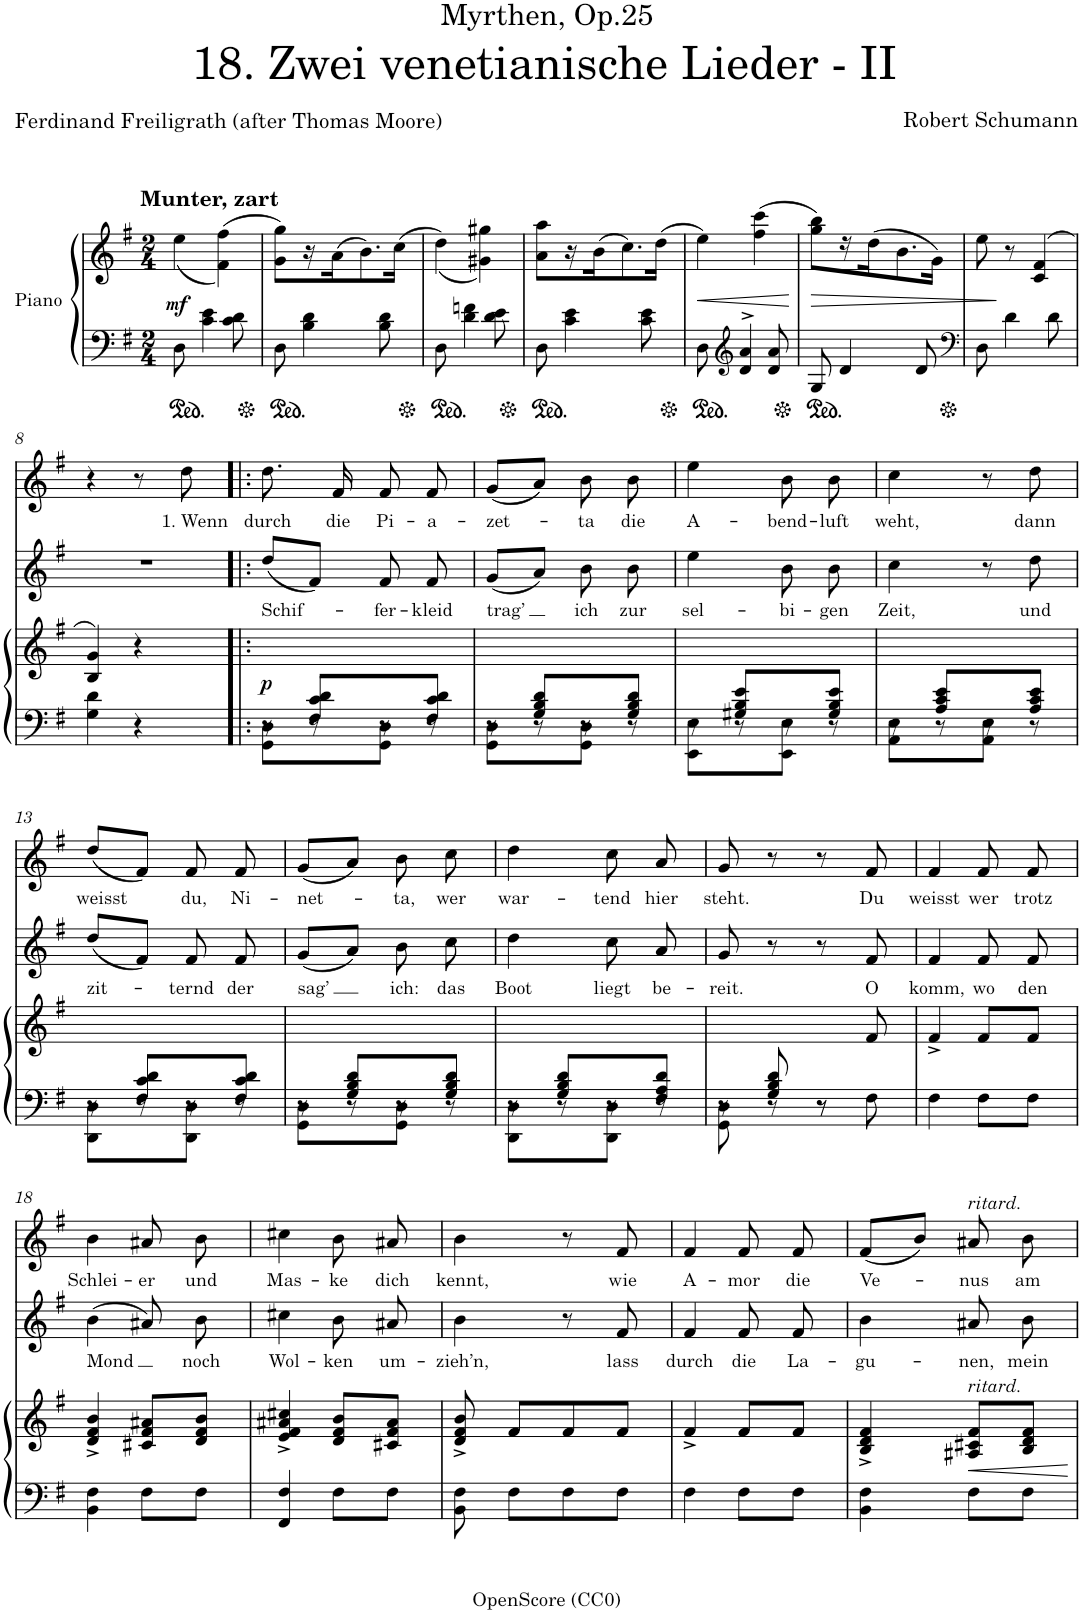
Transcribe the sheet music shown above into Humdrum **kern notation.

**kern	**kern	**dynam	**kern	**text	**kern	**text
*part3	*part3	*part3	*part2	*part2	*part1	*part1
*staff4	*staff3	*staff3/4	*staff2	*staff2	*staff1	*staff1
*I"Piano	*	*	*I"Voice (verse 2)	*	*I"Voice (verse 1)	*
*I'Pno	*	*	*	*	*	*
*clefF4	*clefG2	*	*clefG2	*	*clefG2	*
*k[f#]	*k[f#]	*	*k[f#]	*	*k[f#]	*
*M2/4	*M2/4	*	*M2/4	*	*M2/4	*
=1	=1	=1	=1	=1	=1	=1
!	!	!	!	!	!LO:TX:a:B:t=Munter, zart	!
!	!	!LO:DY:b	!	!	!	!
8D\	(<4ee\	mf	2r	.	2r	.
4c\ 4e\	.	.	.	.	.	.
.	(4f#\ 4ff#\)	.	.	.	.	.
8c\ 8d\	.	.	.	.	.	.
=2	=2	=2	=2	=2	=2	=2
8D\	8g\ 8gg\L)	.	2r	.	2r	.
4B\ 4d\	16r	.	.	.	.	.
.	(16a\J	.	.	.	.	.
.	8.b\)	.	.	.	.	.
8B\ 8d\	.	.	.	.	.	.
.	(16cc\Jk	.	.	.	.	.
=3	=3	=3	=3	=3	=3	=3
8D\	(<4dd\)	.	2r	.	2r	.
4d\ 4fn\	.	.	.	.	.	.
.	4g#X\ 4gg#X\)	.	.	.	.	.
8d\ 8e\	.	.	.	.	.	.
=4	=4	=4	=4	=4	=4	=4
8D\	8a\ 8aa\L	.	2r	.	2r	.
4c\ 4e\	16r	.	.	.	.	.
.	(16b\J	.	.	.	.	.
.	8.cc\)	.	.	.	.	.
8c\ 8e\	.	.	.	.	.	.
.	(16dd\Jk	.	.	.	.	.
=5	=5	=5	=5	=5	=5	=5
!	!	!LO:HP:b	!	!	!	!
8D\	4ee\)	<	2r	.	2r	.
*clefG2	*	*	*	*	*	*
4d/^> 4a/^>	.	.	.	.	.	.
.	(4ff#\ 4ccc\	.	.	.	.	.
8d/ 8a/	.	.	.	.	.	.
.	.	[	.	.	.	.
=6	=6	=6	=6	=6	=6	=6
!	!	!LO:HP:b	!	!	!	!
8G/	8gg\ 8bb\L)	>	2r	.	2r	.
4d/	16r	.	.	.	.	.
.	(16dd\J	.	.	.	.	.
.	8.b\	.	.	.	.	.
8d/	.	.	.	.	.	.
.	16g\Jk)	.	.	.	.	.
=7	=7	=7	=7	=7	=7	=7
*clefF4	*	*	*	*	*	*
8D\	8ee\	.	2r	.	2r	.
4d\	8r	]	.	.	.	.
.	(>4c/ 4f#/	.	.	.	.	.
8d\	.	.	.	.	.	.
!!LO:LB:g=z
=8	=8	=8	=8	=8	=8	=8
4G\ 4d\	4B/ 4g/)	.	2r	.	4r	.
4r	4r	.	.	.	8r	.
!	!	!	!	!	!	!LO:LY:b
.	.	.	.	.	8dd\	1. Wenn
=9!|:	=9!|:	=9!|:	=9!|:	=9!|:	=9!|:	=9!|:
*^	*	*	*	*	*	*
!	!	!	!LO:DY:b	!	!LO:LY:b	!	!LO:LY:b
8ryy	8GG\ 8D\L	8r	p	(8dd/L	Schif-	8.dd\	durch
8F#/ 8c/ 8d/L	8r	8ryy	.	8f#/J)	.	.	.
!	!	!	!	!	!	!	!LO:LY:b
.	.	.	.	.	.	16f#/	die
!	!	!	!	!	!LO:LY:b	!	!LO:LY:b
8ryy	8GG\ 8D\J	8r	.	8f#/	-fer-	8f#/	Pi-
!	!	!	!	!	!LO:LY:b	!	!LO:LY:b
8F#/ 8c/ 8d/J	8r	8ryy	.	8f#/	-kleid	8f#/	-a-
=10	=10	=10	=10	=10	=10	=10	=10
!	!	!	!	!	!LO:LY:b	!	!LO:LY:b
8ryy	8GG\ 8D\L	8r	.	(8g/L	trag’	(8g/L	-zet-
8G/ 8B/ 8d/L	8r	8ryy	.	8a/J)	.	8a/J)	.
!	!	!	!	!	!LO:LY:b	!	!LO:LY:b
8ryy	8GG\ 8D\J	8r	.	8b\	ich	8b\	-ta
!	!	!	!	!	!LO:LY:b	!	!LO:LY:b
8G/ 8B/ 8d/J	8r	8ryy	.	8b\	zur	8b\	die
=11	=11	=11	=11	=11	=11	=11	=11
!	!	!	!	!	!LO:LY:b	!	!LO:LY:b
8ryy	8EE\ 8E\L	8r	.	4ee\	sel-	4ee\	A-
8G#X/ 8B/ 8e/L	8r	8ryy	.	.	.	.	.
!	!	!	!	!	!LO:LY:b	!	!LO:LY:b
8ryy	8EE\ 8E\J	8r	.	8b\	-bi-	8b\	-bend-
!	!	!	!	!	!LO:LY:b	!	!LO:LY:b
8G#/ 8B/ 8e/J	8r	8ryy	.	8b\	-gen	8b\	-luft
=12	=12	=12	=12	=12	=12	=12	=12
!	!	!	!	!	!LO:LY:b	!	!LO:LY:b
8ryy	8AA\ 8E\L	8r	.	4cc\	Zeit,	4cc\	weht,
8A/ 8c/ 8e/L	8r	8ryy	.	.	.	.	.
8ryy	8AA\ 8E\J	8r	.	8r	.	8r	.
!	!	!	!	!	!LO:LY:b	!	!LO:LY:b
8A/ 8c/ 8e/J	8r	8ryy	.	8dd\	und	8dd\	dann
!!LO:LB:g=z
=13	=13	=13	=13	=13	=13	=13	=13
!	!	!	!	!	!LO:LY:b	!	!LO:LY:b
8ryy	8DD\ 8D\L	8r	.	(8dd/L	zit-	(8dd/L	weisst
8F#/ 8c/ 8d/L	8r	8ryy	.	8f#/J)	.	8f#/J)	.
!	!	!	!	!	!LO:LY:b	!	!LO:LY:b
8ryy	8DD\ 8D\J	8r	.	8f#/	-ternd	8f#/	du,
!	!	!	!	!	!LO:LY:b	!	!LO:LY:b
8F#/ 8c/ 8d/J	8r	8ryy	.	8f#/	der	8f#/	Ni-
=14	=14	=14	=14	=14	=14	=14	=14
!	!	!	!	!	!LO:LY:b	!	!LO:LY:b
8ryy	8GG\ 8D\L	8r	.	(8g/L	-sag’	(8g/L	-net-
8G/ 8B/ 8d/L	8r	8ryy	.	8a/J)	.	8a/J)	.
!	!	!	!	!	!LO:LY:b	!	!LO:LY:b
8ryy	8GG\ 8D\J	8r	.	8b\	ich:	8b\	-ta,
!	!	!	!	!	!LO:LY:b	!	!LO:LY:b
8G/ 8B/ 8d/J	8r	8ryy	.	8cc\	das	8cc\	wer
=15	=15	=15	=15	=15	=15	=15	=15
!	!	!	!	!	!LO:LY:b	!	!LO:LY:b
8ryy	8DD\ 8D\L	8r	.	4dd\	Boot	4dd\	war-
8G/ 8B/ 8d/L	8r	8ryy	.	.	.	.	.
!	!	!	!	!	!LO:LY:b	!	!LO:LY:b
8ryy	8DD\ 8D\J	8r	.	8cc\	liegt	8cc\	-tend
!	!	!	!	!	!LO:LY:b	!	!LO:LY:b
8F#/ 8A/ 8d/J	8r	8ryy	.	8a/	be-	8a/	hier
=16	=16	=16	=16	=16	=16	=16	=16
!	!	!	!	!	!LO:LY:b	!	!LO:LY:b
8ryy	8GG\ 8D\	8r	.	8g/	-reit.	8g/	steht.
8G/ 8B/ 8d/	8r	8ryy	.	8r	.	8r	.
4ryy	8r	8r	.	8r	.	8r	.
!	!	!	!	!	!LO:LY:b	!	!LO:LY:b
.	8F#\	8f#/	.	8f#/	O	8f#/	Du
=17	=17	=17	=17	=17	=17	=17	=17
!	!	!	!	!	!LO:LY:b	!	!LO:LY:b
*v	*v	*	*	*	*	*	*
4F#^\	4f#^/	.	4f#/	komm,	4f#/	weisst
!	!	!	!	!LO:LY:b	!	!LO:LY:b
8F#\L	8f#/L	.	8f#/	wo	8f#/	wer
!	!	!	!	!LO:LY:b	!	!LO:LY:b
8F#\J	8f#/J	.	8f#/	den	8f#/	trotz
!!LO:LB:g=z
=18	=18	=18	=18	=18	=18	=18
!	!	!	!	!LO:LY:b	!	!LO:LY:b
4BB\^ 4F#\^	4d/^ 4f#/^ 4b/^	.	(4b\	Mond	4b\	Schlei-
!	!	!	!	!	!	!LO:LY:b
8F#\L	8c#X/ 8f#/ 8a#X/L	.	8a#X/)	.	8a#X/	-er
!	!	!	!	!LO:LY:b	!	!LO:LY:b
8F#\J	8d/ 8f#/ 8b/J	.	8b\	noch	8b\	und
=19	=19	=19	=19	=19	=19	=19
!	!	!	!	!LO:LY:b	!	!LO:LY:b
4FF#/^ 4F#/^	4e/^ 4f#/^ 4a#X/^ 4cc#X/^	.	4cc#X\	Wol-	4cc#X\	Mas-
!	!	!	!	!LO:LY:b	!	!LO:LY:b
8F#\L	8d/ 8f#/ 8b/L	.	8b\	-ken	8b\	-ke
!	!	!	!	!LO:LY:b	!	!LO:LY:b
8F#\J	8c#X/ 8f#/ 8a#/J	.	8a#X/	um-	8a#X/	dich
=20	=20	=20	=20	=20	=20	=20
!	!	!	!	!LO:LY:b	!	!LO:LY:b
8BB\^ 8F#\^	8d/^ 8f#/^ 8b/^	.	4b\	-zieh’n,	4b\	kennt,
8F#\L	8f#/L	.	.	.	.	.
8F#\	8f#/	.	8r	.	8r	.
!	!	!	!	!LO:LY:b	!	!LO:LY:b
8F#\J	8f#/J	.	8f#/	lass	8f#/	wie
=21	=21	=21	=21	=21	=21	=21
!	!	!	!	!LO:LY:b	!	!LO:LY:b
4F#^\	4f#^/	.	4f#/	durch	4f#/	A-
!	!	!	!	!LO:LY:b	!	!LO:LY:b
8F#\L	8f#/L	.	8f#/	die	8f#/	-mor
!	!	!	!	!LO:LY:b	!	!LO:LY:b
8F#\J	8f#/J	.	8f#/	La-	8f#/	die
=22	=22	=22	=22	=22	=22	=22
!	!	!	!	!LO:LY:b	!	!LO:LY:b
4BB\^ 4F#\^	4B/^ 4d/^ 4f#/^	.	4b\	-gu-	(8f#/L	Ve-
.	.	.	.	.	8b/J)	.
!	!	!	!	!	!LO:TX:a:i:t=ritard.	!
!	!LO:TX:a:i:t=ritard.	!	!	!	!	!
!	!	!LO:HP:b	!	!LO:LY:b	!	!LO:LY:b
8F#\L	8A#X/ 8c#X/ 8f#/L	<	8a#X/	-nen,	8a#X/	-nus
!	!	!	!	!LO:LY:b	!	!LO:LY:b
8F#\J	8B/ 8d/ 8f#/J	.	8b\	mein	8b\	am
.	.	[	.	.	.	.
=	=	=	=	=	=	=
*-	*-	*-	*-	*-	*-	*-
